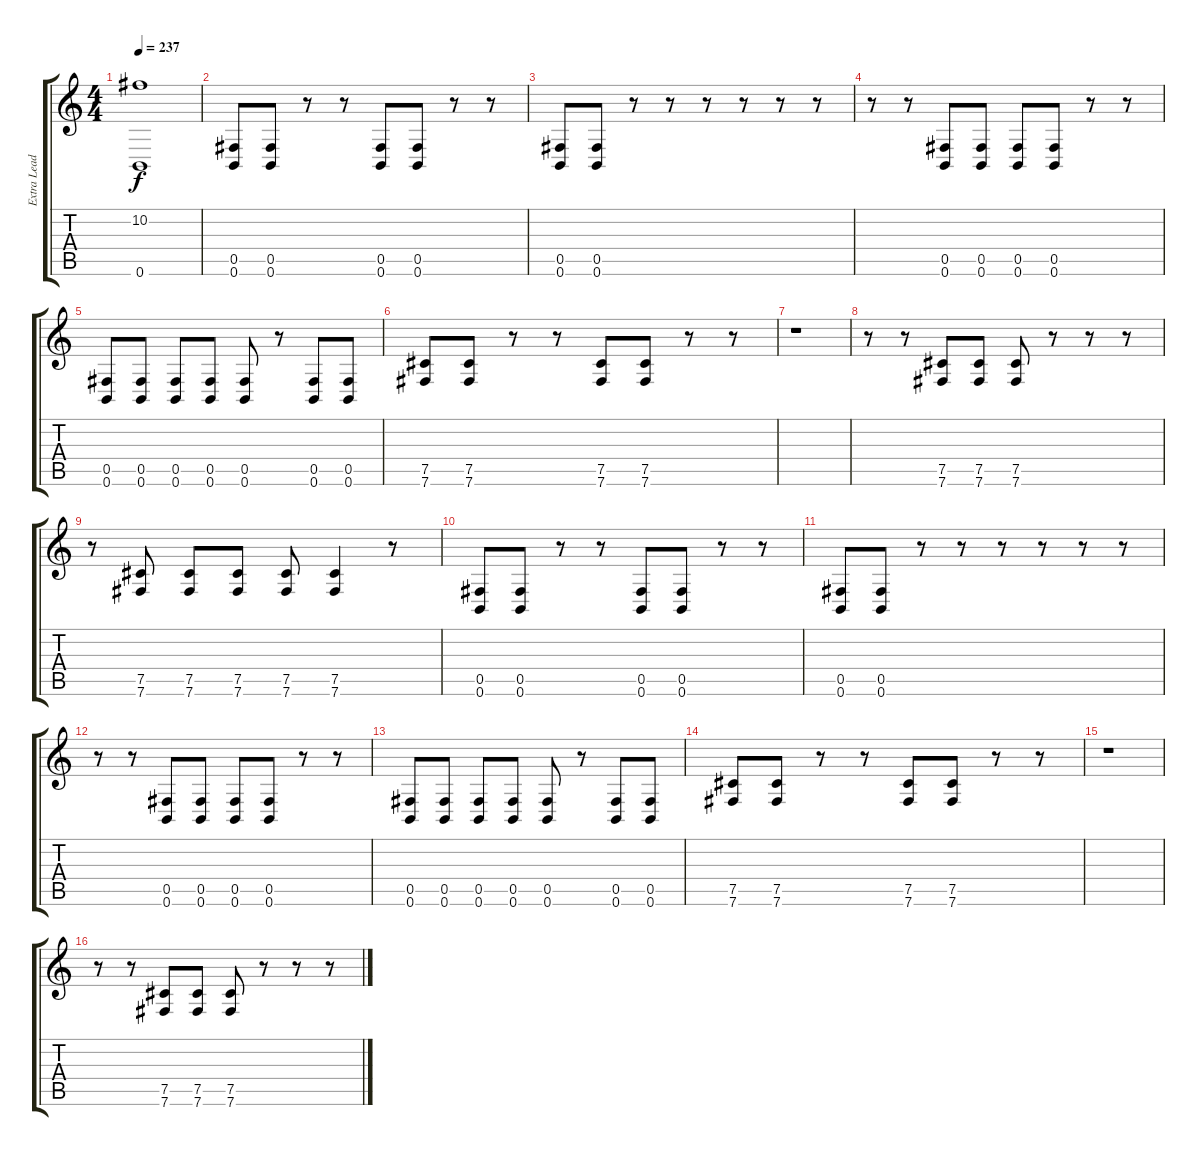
\track ("Extra Lead" "Extra Lead") {instrument distortionguitar}
\staff {score tabs}
\tuning (Db4 Ab3 E3 B2 Gb2 B1) {hide}
\ts (4 4)
\tempo 237
\clef g2
\ks c
(10.2{t} 0.6{t}).1{dy f} |
(0.5 0.6).8 (0.5 0.6).8 r.8 r.8 (0.5 0.6).8 (0.5 0.6).8 r.8 r.8 |
(0.5 0.6).8 (0.5 0.6).8 r.8 r.8 r.8 r.8 r.8 r.8 |
r.8 r.8 (0.5 0.6).8 (0.5 0.6).8 (0.5 0.6).8 (0.5 0.6).8 r.8 r.8 |
(0.5 0.6).8 (0.5 0.6).8 (0.5 0.6).8 (0.5 0.6).8 (0.5 0.6).8 r.8 (0.5 0.6).8 (0.5 0.6).8 |
(7.5 7.6).8 (7.5 7.6).8 r.8 r.8 (7.5 7.6).8 (7.5 7.6).8 r.8 r.8 |
r.1 |
r.8 r.8 (7.5 7.6).8 (7.5 7.6).8 (7.5 7.6).8 r.8 r.8 r.8 |
r.8 (7.5 7.6).8 (7.5 7.6).8 (7.5 7.6).8 (7.5 7.6).8 (7.5 7.6).4 r.8 |
(0.5 0.6).8 (0.5 0.6).8 r.8 r.8 (0.5 0.6).8 (0.5 0.6).8 r.8 r.8 |
(0.5 0.6).8 (0.5 0.6).8 r.8 r.8 r.8 r.8 r.8 r.8 |
r.8 r.8 (0.5 0.6).8 (0.5 0.6).8 (0.5 0.6).8 (0.5 0.6).8 r.8 r.8 |
(0.5 0.6).8 (0.5 0.6).8 (0.5 0.6).8 (0.5 0.6).8 (0.5 0.6).8 r.8 (0.5 0.6).8 (0.5 0.6).8 |
(7.5 7.6).8 (7.5 7.6).8 r.8 r.8 (7.5 7.6).8 (7.5 7.6).8 r.8 r.8 |
r.1 |
r.8 r.8 (7.5 7.6).8 (7.5 7.6).8 (7.5 7.6).8 r.8 r.8 r.8
